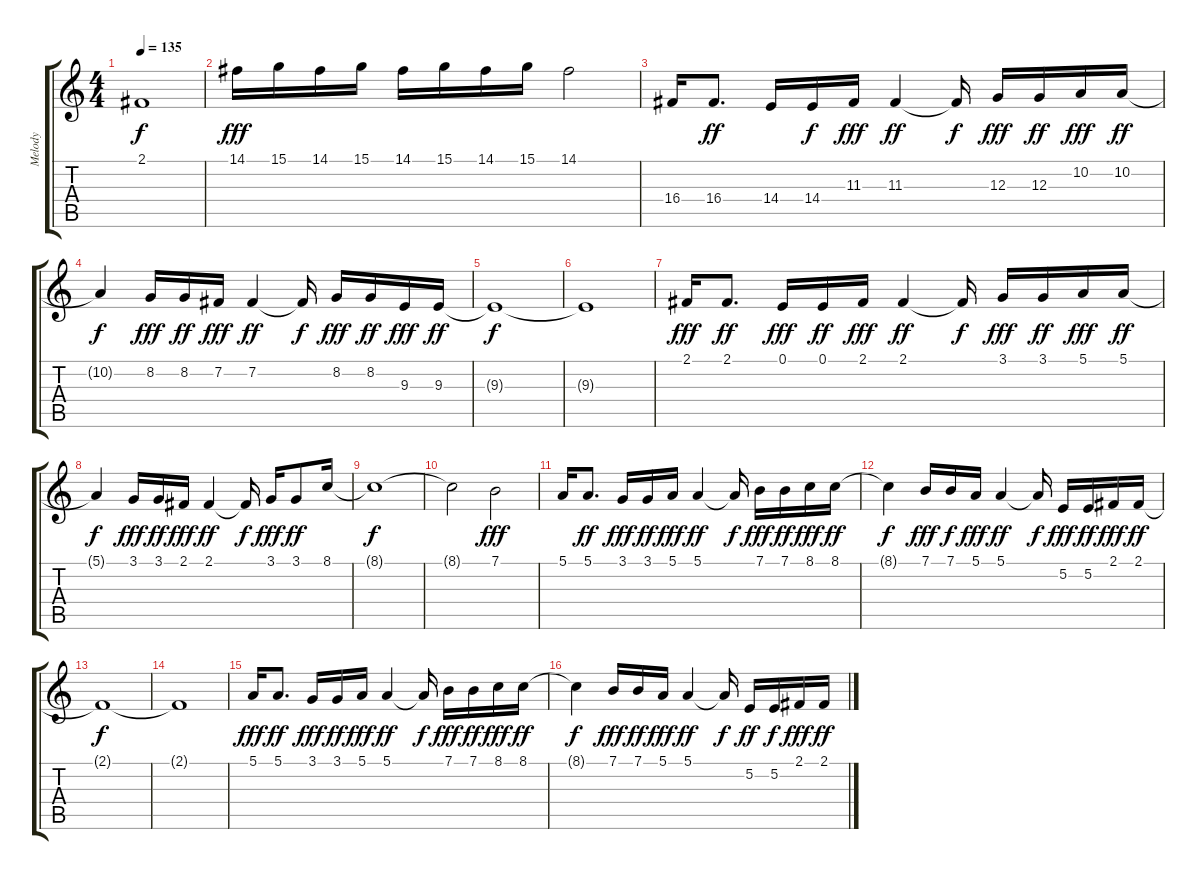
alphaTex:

\track ("Melody" "Melody") {instrument brasssection}
\staff {score tabs}
\tuning (E4 B3 G3 D3 A2 E2) {hide}
\ts (4 4)
\tempo 135
\clef g2
\ks c
2.1{t}.1{dy f} |
14.1.16{dy fff} 15.1.16 14.1.16 15.1.16 14.1.16 15.1.16 14.1.16 15.1.16 14.1.2 |
16.4.16 16.4.8{d dy ff} 14.4.16 14.4.16{dy f} 11.3.16{dy fff} 11.3.4{dy ff} 11.3{t}.16{dy f} 12.3.16{dy fff} 12.3.16{dy ff} 10.2.16{dy fff} 10.2.16{dy ff} |
10.2{t}.4{dy f} 8.2.16{dy fff} 8.2.16{dy ff} 7.2.16{dy fff} 7.2.4{dy ff} 7.2{t}.16{dy f} 8.2.16{dy fff} 8.2.16{dy ff} 9.3.16{dy fff} 9.3.16{dy ff} |
9.3{t}.1{dy f} |
9.3{t}.1 |
2.1.16{dy fff} 2.1.8{d dy ff} 0.1.16{dy fff} 0.1.16{dy ff} 2.1.16{dy fff} 2.1.4{dy ff} 2.1{t}.16{dy f} 3.1.16{dy fff} 3.1.16{dy ff} 5.1.16{dy fff} 5.1.16{dy ff} |
5.1{t}.4{dy f} 3.1.16{dy fff} 3.1.16{dy ff} 2.1.16{dy fff} 2.1.4{dy ff} 2.1{t}.16{dy f} 3.1.16{dy fff} 3.1.8{dy ff} 8.1.16 |
8.1{t}.1{dy f} |
8.1{t}.2 7.1.2{dy fff} |
5.1.16 5.1.8{d dy ff} 3.1.16{dy fff} 3.1.16{dy ff} 5.1.16{dy fff} 5.1.4{dy ff} 5.1{t}.16{dy f} 7.1.16{dy fff} 7.1.16{dy ff} 8.1.16{dy fff} 8.1.16{dy ff} |
8.1{t}.4{dy f} 7.1.16{dy fff} 7.1.16{dy f} 5.1.16{dy fff} 5.1.4{dy ff} 5.1{t}.16{dy f} 5.2.16{dy fff} 5.2.16{dy ff} 2.1.16{dy fff} 2.1.16{dy ff} |
2.1{t}.1{dy f} |
2.1{t}.1 |
5.1.16{dy fff} 5.1.8{d dy ff} 3.1.16{dy fff} 3.1.16{dy ff} 5.1.16{dy fff} 5.1.4{dy ff} 5.1{t}.16{dy f} 7.1.16{dy fff} 7.1.16{dy ff} 8.1.16{dy fff} 8.1.16{dy ff} |
8.1{t}.4{dy f} 7.1.16{dy fff} 7.1.16{dy ff} 5.1.16{dy fff} 5.1.4{dy ff} 5.1{t}.16{dy f} 5.2.16{dy ff} 5.2.16{dy f} 2.1.16{dy fff} 2.1.16{dy ff}
